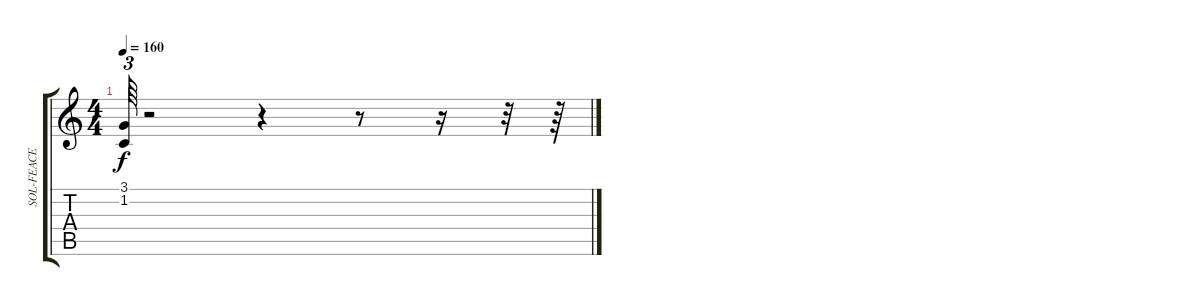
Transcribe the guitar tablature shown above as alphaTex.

\track ("SOL-FEACE [Cosmic Illusion] for SC-88Pro" "SOL-FEACE ") {instrument synthbrass1}
\staff {score tabs}
\tuning (E4 B3 G3 D3 A2 E2) {hide}
\ts (4 4)
\tempo 160
\clef g2
\ks c
(3.1{t} 1.2{t}).64{tu (3 2) dy f} r.2 r.4 r.8 r.16 r.32 r.64
